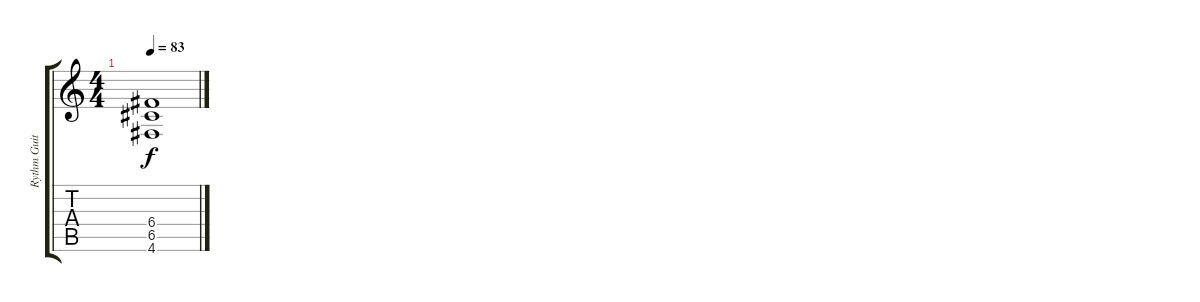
\track ("Rythm Guitar" "Rythm Guit") {instrument distortionguitar}
\staff {score tabs}
\tuning (D4 A3 F3 C3 G2 D2) {hide}
\ts (4 4)
\tempo 83
\clef g2
\ks c
(6.4{t} 6.5{t} 4.6{t}).1{dy f}
